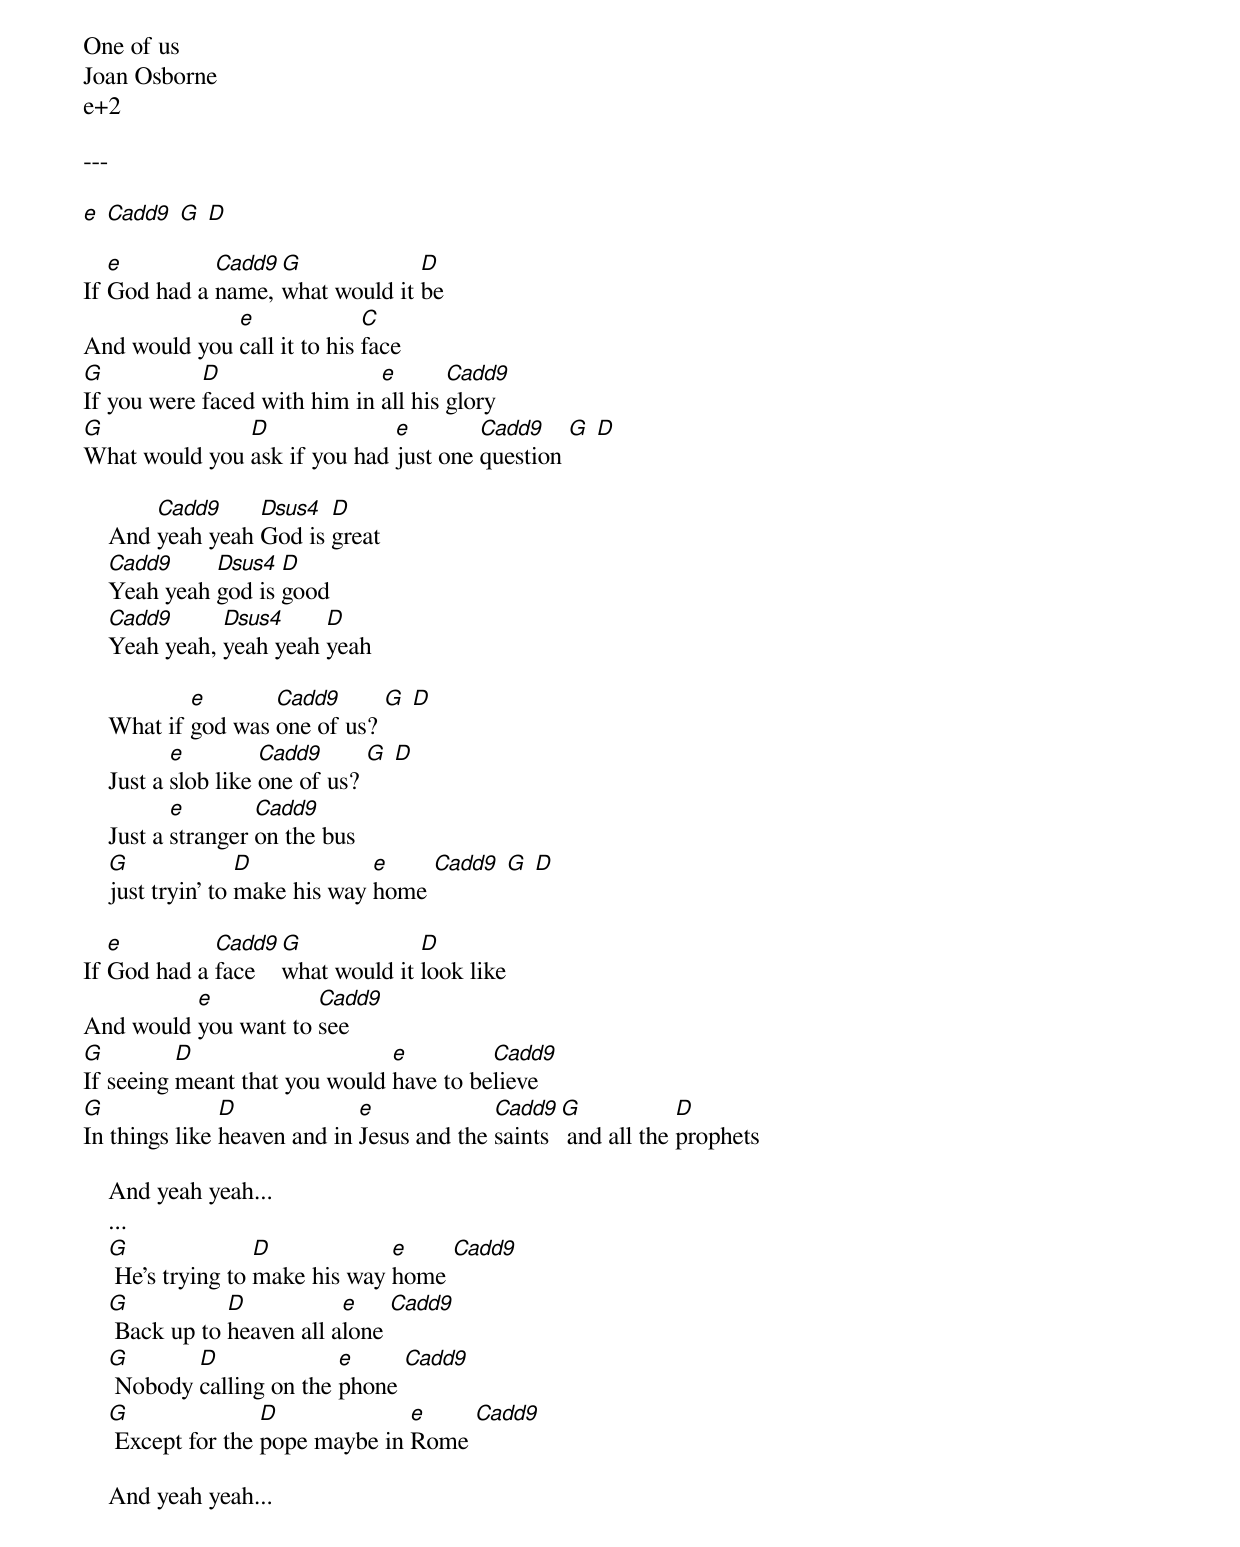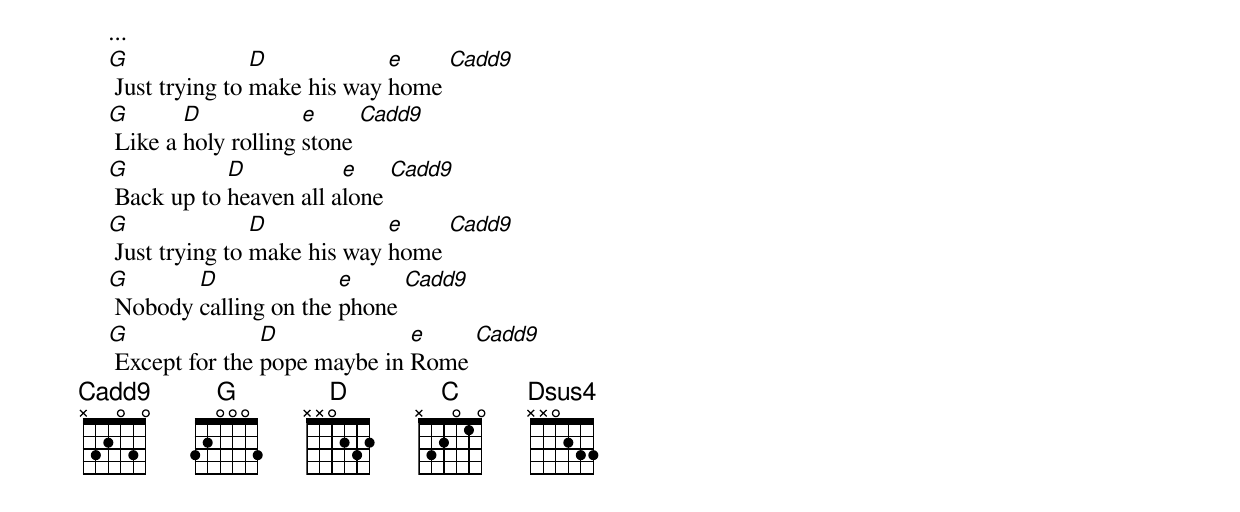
One of us
Joan Osborne
e+2

---

[e] [Cadd9] [G] [D]

If [e]God had a [Cadd9]name, [G]what would it [D]be
And would you [e]call it to his [C]face
[G]If you were [D]faced with him in [e]all his [Cadd9]glory
[G]What would you [D]ask if you had [e]just one [Cadd9]question [G] [D]

    And [Cadd9]yeah yeah [Dsus4]God is [D]great
    [Cadd9]Yeah yeah [Dsus4]god is [D]good
    [Cadd9]Yeah yeah, [Dsus4]yeah yeah [D]yeah

    What if [e]god was [Cadd9]one of us? [G] [D]
    Just a [e]slob like [Cadd9]one of us? [G] [D]
    Just a [e]stranger [Cadd9]on the bus
    [G]just tryin' to [D]make his way [e]home [Cadd9] [G] [D]

If [e]God had a [Cadd9]face [G]what would it [D]look like
And would [e]you want to [Cadd9]see
[G]If seeing [D]meant that you would [e]have to be[Cadd9]lieve
[G]In things like [D]heaven and in [e]Jesus and the [Cadd9]saints[G] and all the [D]prophets

    And yeah yeah...
    ...
    [G] He's trying to [D]make his way [e]home [Cadd9]
    [G] Back up to [D]heaven all a[e]lone [Cadd9]
    [G] Nobody [D]calling on the [e]phone [Cadd9]
    [G] Except for the [D]pope maybe in [e]Rome [Cadd9]

    And yeah yeah...
    ...
    [G] Just trying to [D]make his way [e]home [Cadd9]
    [G] Like a [D]holy rolling [e]stone [Cadd9]
    [G] Back up to [D]heaven all a[e]lone [Cadd9]
    [G] Just trying to [D]make his way [e]home [Cadd9]
    [G] Nobody [D]calling on the [e]phone [Cadd9]
    [G] Except for the [D]pope maybe in [e]Rome [Cadd9]
